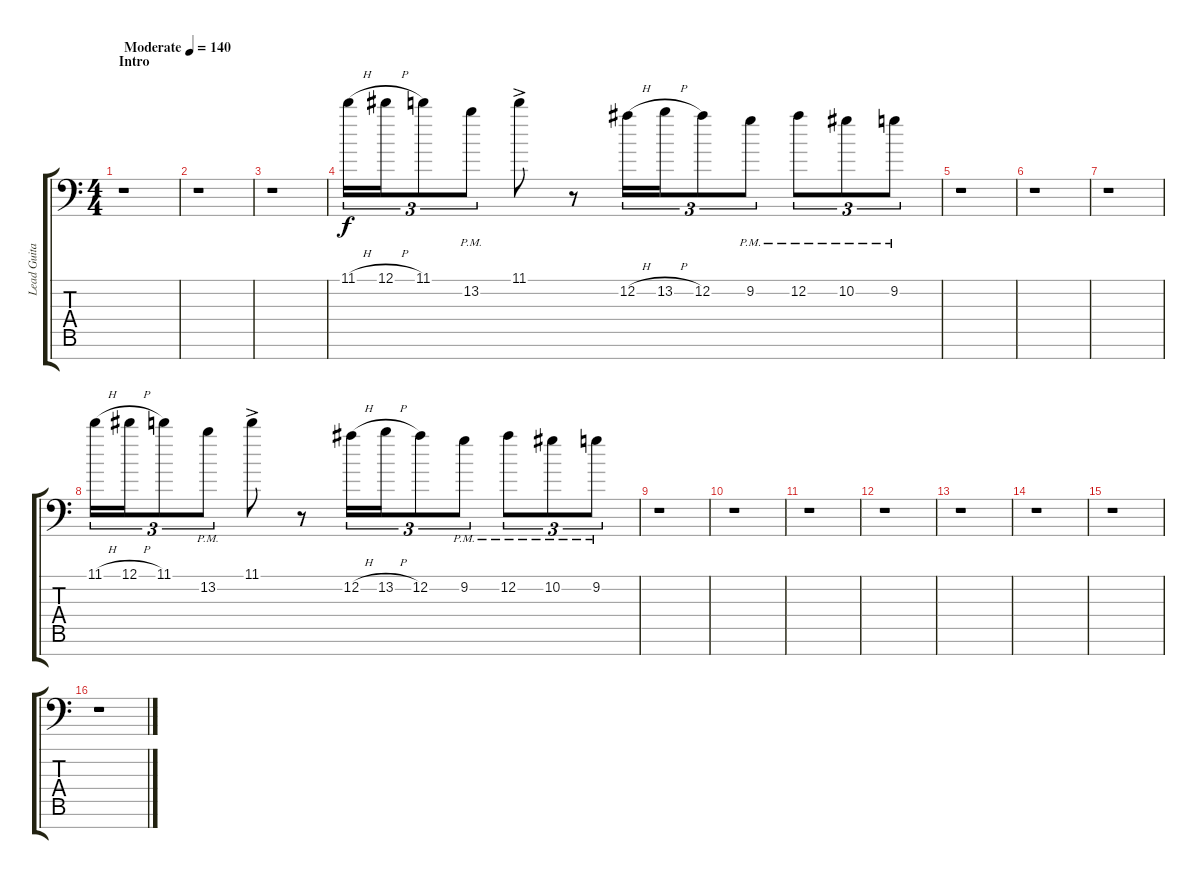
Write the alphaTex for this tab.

\track ("Lead Guitar" "Lead Guita") {instrument distortionguitar}
\staff {score tabs}
\tuning (Eb4 Bb3 Gb3 Db3 Ab2 Eb2 Bb1) {hide}
\ts (4 4)
\section ("" "Intro")
\tempo (140 "Moderate")
\clef f4
\ks c
r.1{dy f instrument distortionguitar} |
r.1 |
r.1 |
11.1{h}.16{tu (3 2)} 12.1{h}.16{tu (3 2)} 11.1.8{tu (3 2)} 13.2{pm}.8{tu (3 2)} 11.1{ac}.8 r.8 12.2{h}.16{tu (3 2)} 13.2{h}.16{tu (3 2)} 12.2.8{tu (3 2)} 9.2{pm}.8{tu (3 2)} 12.2{pm}.8{tu (3 2)} 10.2{pm}.8{tu (3 2)} 9.2{pm}.8{tu (3 2)} |
r.1 |
r.1 |
r.1 |
11.1{h}.16{tu (3 2)} 12.1{h}.16{tu (3 2)} 11.1.8{tu (3 2)} 13.2{pm}.8{tu (3 2)} 11.1{ac}.8 r.8 12.2{h}.16{tu (3 2)} 13.2{h}.16{tu (3 2)} 12.2.8{tu (3 2)} 9.2{pm}.8{tu (3 2)} 12.2{pm}.8{tu (3 2)} 10.2{pm}.8{tu (3 2)} 9.2{pm}.8{tu (3 2)} |
r.1 |
r.1 |
r.1 |
r.1 |
r.1 |
r.1 |
r.1 |
r.1
